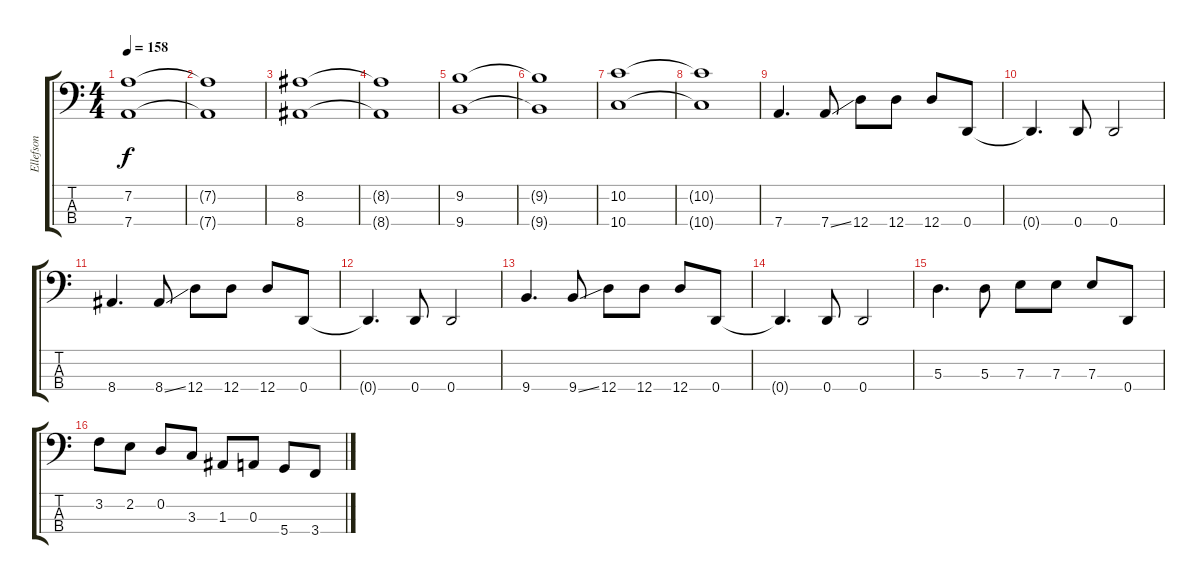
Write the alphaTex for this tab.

\track ("Ellefson" "Ellefson") {instrument electricbasspick}
\staff {score tabs}
\tuning (G2 D2 A1 D1) {hide}
\ts (4 4)
\tempo 158
\clef f4
\ks c
(7.2 7.4).1{dy f} |
(7.2{t} 7.4{t}).1 |
(8.2 8.4).1 |
(8.2{t} 8.4{t}).1 |
(9.2 9.4).1 |
(9.2{t} 9.4{t}).1 |
(10.2 10.4).1 |
(10.2{t} 10.4{t}).1 |
7.4.4{d} 7.4{ss}.8 12.4.8 12.4.8 12.4.8 0.4.8 |
0.4{t}.4{d} 0.4.8 0.4.2 |
8.4.4{d} 8.4{ss}.8 12.4.8 12.4.8 12.4.8 0.4.8 |
0.4{t}.4{d} 0.4.8 0.4.2 |
9.4.4{d} 9.4{ss}.8 12.4.8 12.4.8 12.4.8 0.4.8 |
0.4{t}.4{d} 0.4.8 0.4.2 |
5.3.4{d} 5.3.8 7.3.8 7.3.8 7.3.8 0.4.8 |
3.2.8 2.2.8 0.2.8 3.3.8 1.3.8 0.3.8 5.4.8 3.4.8
